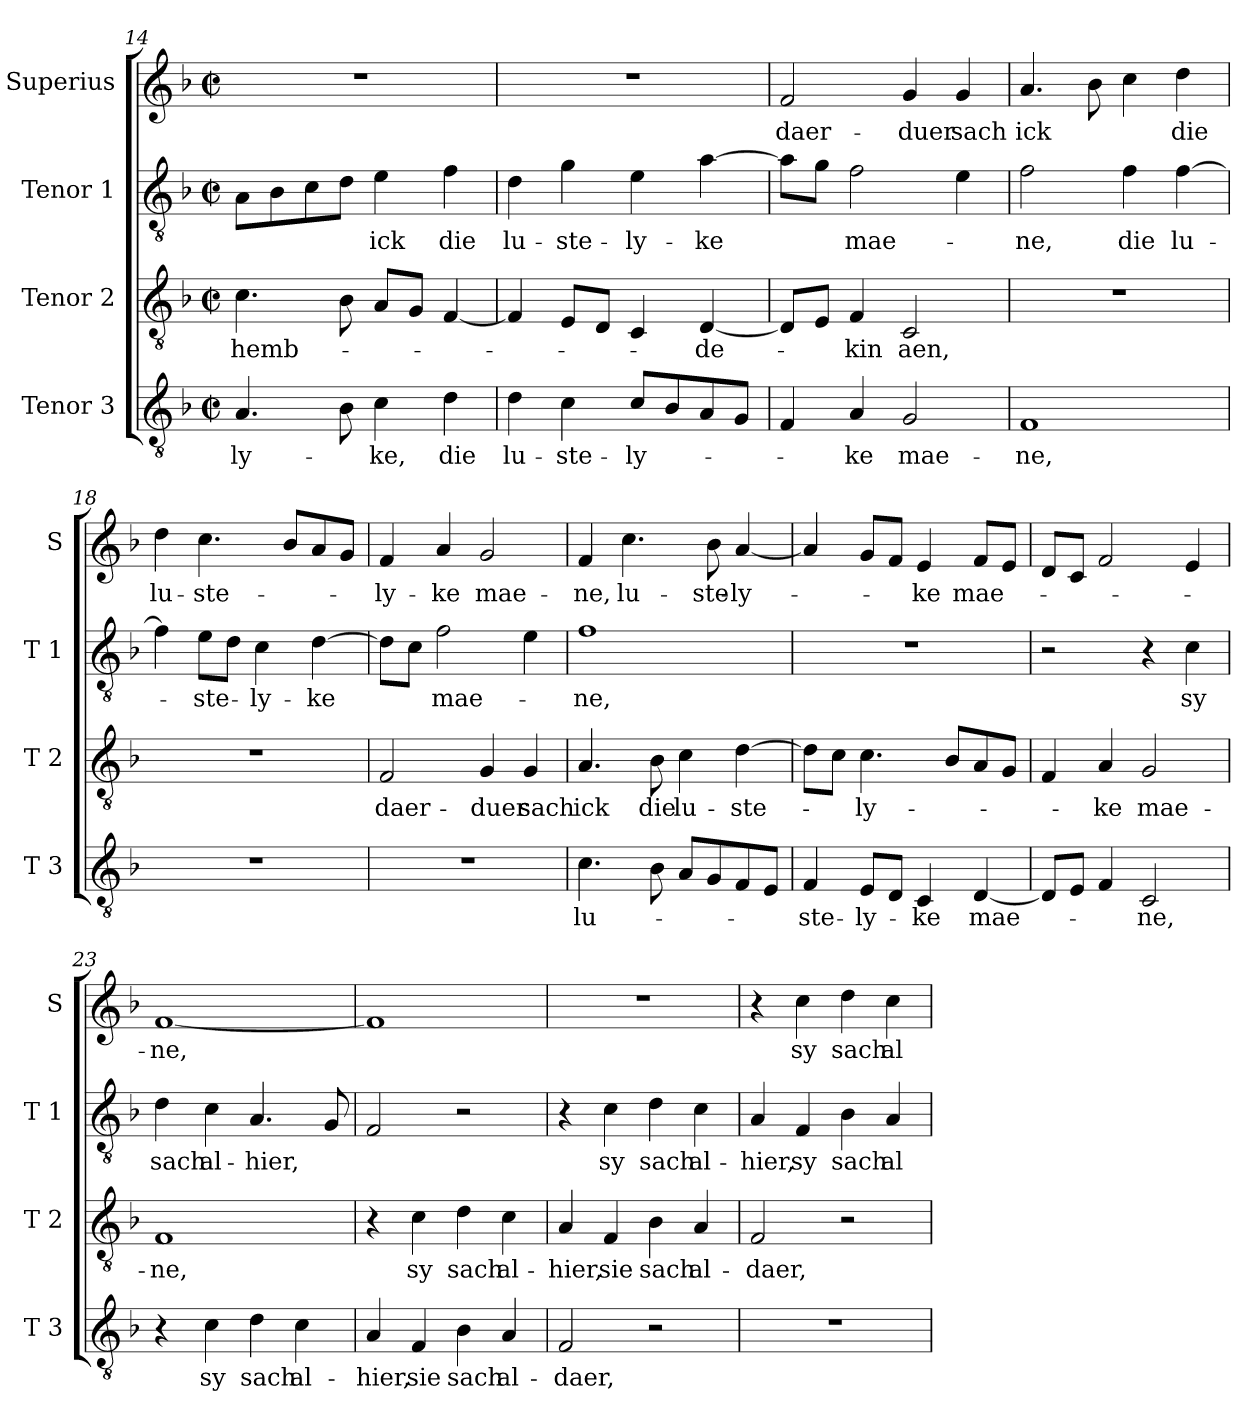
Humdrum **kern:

**kern	**text	**kern	**text	**kern	**text	**kern	**text
*part4	*part4	*part3	*part3	*part2	*part2	*part1	*part1
*staff4	*staff4	*staff3	*staff3	*staff2	*staff2	*staff1	*staff1
*I"Tenor 3	*	*I"Tenor 2	*	*I"Tenor 1	*	*I"Superius	*
*I'T 3	*	*I'T 2	*	*I'T 1	*	*I'S	*
*clefGv2	*	*clefGv2	*	*clefGv2	*	*clefG2	*
*k[b-]	*	*k[b-]	*	*k[b-]	*	*k[b-]	*
*F:	*	*F:	*	*F:	*	*F:	*
*M2/2	*	*M2/2	*	*M2/2	*	*M2/2	*
*met(c|)	*	*met(c|)	*	*met(c|)	*	*met(c|)	*
=14	=14	=14	=14	=14	=14	=14	=14
4.A/	-ly-	4.c\	hemb-	8A\L	.	1r	.
.	.	.	.	8B-\	.	.	.
.	.	.	.	8c\	.	.	.
8B-\	.	8B-\	.	8d\J	.	.	.
4c\	-ke,	8A/L	.	4e\	ick	.	.
.	.	8G/J	.	.	.	.	.
4d\	die	[4F/	.	4f\	die	.	.
=15	=15	=15	=15	=15	=15	=15	=15
4d\	lu-	4F/]	.	4d\	lu-	1r	.
4c\	-ste-	8E/L	.	4g\	-ste-	.	.
.	.	8D/J	.	.	.	.	.
8c/L	-ly-	4C/	.	4e\	-ly-	.	.
8B-/	.	.	.	.	.	.	.
8A/	.	[4D/	-de-	[4a\	-ke	.	.
8G/J	.	.	.	.	.	.	.
!!LO:PB:g=z
=16	=16	=16	=16	=16	=16	=16	=16
4F/	.	8D/L]	.	8a\L]	.	2f/	daer-
.	.	8E/J	.	8g\J	.	.	.
4A/	-ke	4F/	-kin	2f\	mae-	.	.
2G/	mae-	2C/	aen,	.	.	4g/	-duer
.	.	.	.	4e\	.	4g/	sach
=17	=17	=17	=17	=17	=17	=17	=17
1F	-ne,	1r	.	2f\	-ne,	4.a/	ick
.	.	.	.	.	.	8b-\	.
.	.	.	.	4f\	die	4cc\	.
.	.	.	.	[4f\	lu-	4dd\	die
=18	=18	=18	=18	=18	=18	=18	=18
1r	.	1r	.	4f\]	.	4dd\	lu-
.	.	.	.	8e\L	-ste-	4.cc\	-ste-
.	.	.	.	8d\J	.	.	.
.	.	.	.	4c\	-ly-	.	.
.	.	.	.	.	.	8b-/L	.
.	.	.	.	[4d\	-ke	8a/	.
.	.	.	.	.	.	8g/J	.
=19	=19	=19	=19	=19	=19	=19	=19
1r	.	2F/	daer-	8d\L]	.	4f/	-ly-
.	.	.	.	8c\J	.	.	.
.	.	.	.	2f\	mae-	4a/	-ke
.	.	4G/	-duer	.	.	2g/	mae-
.	.	4G/	sach	4e\	.	.	.
=20	=20	=20	=20	=20	=20	=20	=20
4.c\	lu-	4.A/	ick	1f	-ne,	4f/	-ne,
.	.	.	.	.	.	4.cc\	lu-
8B-\	.	8B-\	die	.	.	.	.
8A/L	.	4c\	lu-	.	.	.	.
8G/	.	.	.	.	.	8b-\	-ste-
8F/	.	[4d\	-ste-	.	.	[4a/	-ly-
8E/J	.	.	.	.	.	.	.
!!LO:LB:g=z
=21	=21	=21	=21	=21	=21	=21	=21
4F/	-ste-	8d\L]	.	1r	.	4a/]	.
.	.	8c\J	.	.	.	.	.
8E/L	-ly-	4.c\	-ly-	.	.	8g/L	.
8D/J	.	.	.	.	.	8f/J	.
4C/	-ke	.	.	.	.	4e/	-ke
.	.	8B-/L	.	.	.	.	.
[4D/	mae-	8A/	.	.	.	8f/L	mae-
.	.	8G/J	.	.	.	8e/J	.
=22	=22	=22	=22	=22	=22	=22	=22
8D/L]	.	4F/	.	2r	.	8d/L	.
8E/J	.	.	.	.	.	8c/J	.
4F/	.	4A/	-ke	.	.	2f/	.
2C/	-ne,	2G/	mae-	4r	.	.	.
.	.	.	.	4c\	sy	4e/	.
=23	=23	=23	=23	=23	=23	=23	=23
4r	.	1F	-ne,	4d\	sach	[1f	-ne,
4c\	sy	.	.	4c\	al-	.	.
4d\	sach	.	.	4.A/	-hier,	.	.
4c\	al-	.	.	.	.	.	.
.	.	.	.	8G/	.	.	.
=24	=24	=24	=24	=24	=24	=24	=24
4A/	-hier,	4r	.	2F/	.	1f]	.
4F/	sie	4c\	sy	.	.	.	.
4B-\	sach	4d\	sach	2r	.	.	.
4A/	al-	4c\	al-	.	.	.	.
=25	=25	=25	=25	=25	=25	=25	=25
2F/	-daer,	4A/	-hier,	4r	.	1r	.
.	.	4F/	sie	4c\	sy	.	.
2r	.	4B-\	sach	4d\	sach	.	.
.	.	4A/	al-	4c\	al-	.	.
!!LO:LB:g=z
=26	=26	=26	=26	=26	=26	=26	=26
1r	.	2F/	-daer,	4A/	-hier,	4r	.
.	.	.	.	4F/	sy	4cc\	sy
.	.	2r	.	4B-\	sach	4dd\	sach
.	.	.	.	4A/	al-	4cc\	al-
=	=	=	=	=	=	=	=
*-	*-	*-	*-	*-	*-	*-	*-
